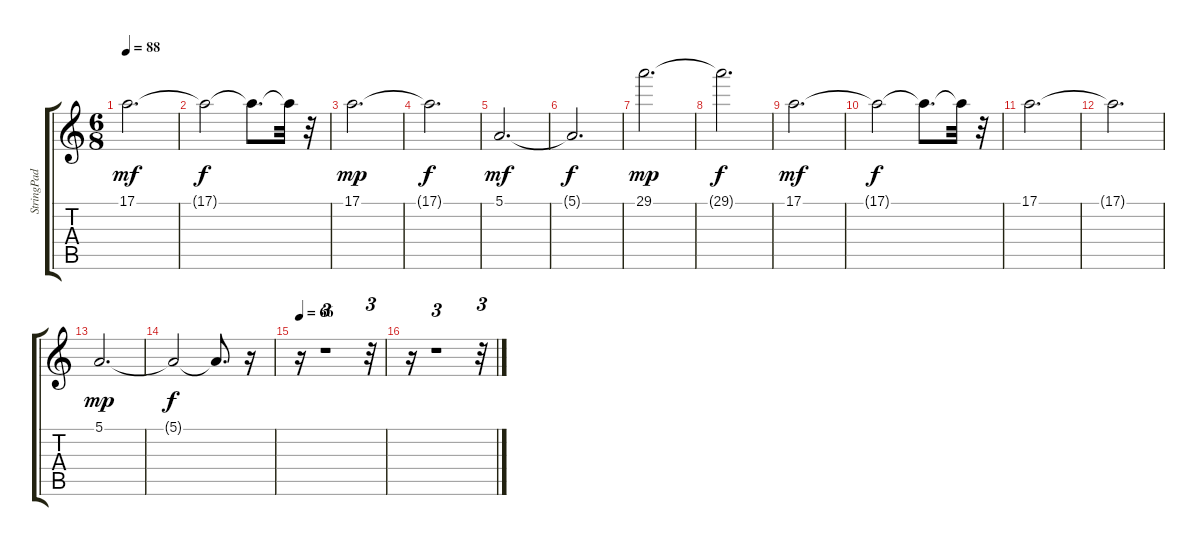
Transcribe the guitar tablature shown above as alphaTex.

\track ("StringPad           " "StringPad ") {instrument stringensemble1}
\staff {score tabs}
\tuning (E4 B3 G3 D3 A2 E2) {hide}
\ts (6 8)
\tempo 88
\clef g2
\ks c
17.1.2{d dy mf} |
17.1{t}.2{dy f} 17.1{t}.8{d} 17.1{t}.32 r.32 |
17.1.2{d dy mp} |
17.1{t}.2{d dy f} |
5.1.2{d dy mf} |
5.1{t}.2{d dy f} |
29.1.2{d dy mp} |
29.1{t}.2{d dy f} |
17.1.2{d dy mf} |
17.1{t}.2{dy f} 17.1{t}.8{d} 17.1{t}.32 r.32 |
17.1.2{d} |
17.1{t}.2{d} |
5.1.2{d dy mp} |
5.1{t}.2{dy f} 5.1{t}.8{d} r.16 |
\tempo 66
r.16 r.1{tu (3 2)} r.32{tu (3 2)} |
r.16 r.1{tu (3 2)} r.32{tu (3 2)}
